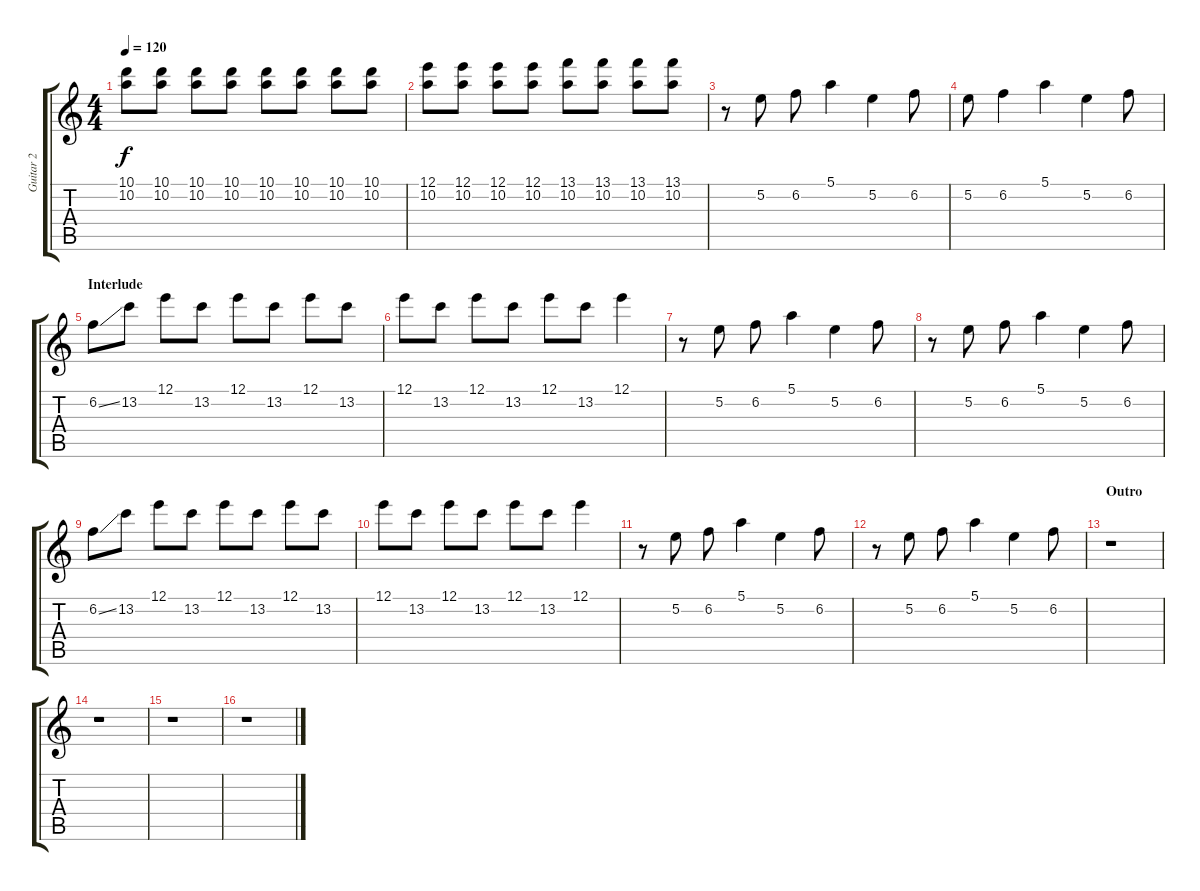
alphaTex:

\track ("Guitar 2" "Guitar 2") {instrument electricguitarjazz}
\staff {score tabs}
\tuning (E4 B3 G3 D3 A2 E2) {hide}
\ts (4 4)
\tempo 120
\clef g2
\ks c
(10.1 10.2).8{dy f} (10.1 10.2).8 (10.1 10.2).8 (10.1 10.2).8 (10.1 10.2).8 (10.1 10.2).8 (10.1 10.2).8 (10.1 10.2).8 |
(12.1 10.2).8 (12.1 10.2).8 (12.1 10.2).8 (12.1 10.2).8 (13.1 10.2).8 (13.1 10.2).8 (13.1 10.2).8 (13.1 10.2).8 |
r.8 5.2.8 6.2.8 5.1.4 5.2.4 6.2.8 |
5.2.8 6.2.4 5.1.4 5.2.4 6.2.8 |
\section ("" "Interlude")
6.2{ss}.8 13.2.8 12.1.8 13.2.8 12.1.8 13.2.8 12.1.8 13.2.8 |
12.1.8 13.2.8 12.1.8 13.2.8 12.1.8 13.2.8 12.1.4 |
r.8 5.2.8 6.2.8 5.1.4 5.2.4 6.2.8 |
r.8 5.2.8 6.2.8 5.1.4 5.2.4 6.2.8 |
6.2{ss}.8 13.2.8 12.1.8 13.2.8 12.1.8 13.2.8 12.1.8 13.2.8 |
12.1.8 13.2.8 12.1.8 13.2.8 12.1.8 13.2.8 12.1.4 |
r.8 5.2.8 6.2.8 5.1.4 5.2.4 6.2.8 |
r.8 5.2.8 6.2.8 5.1.4 5.2.4 6.2.8 |
\section ("" "Outro")
r.1 |
r.1 |
r.1 |
r.1
